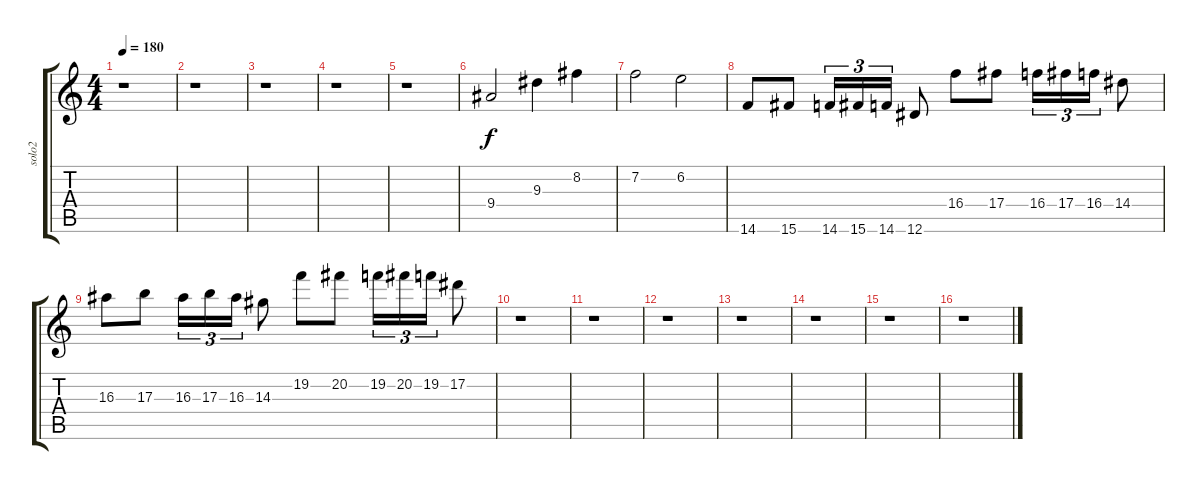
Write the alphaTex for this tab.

\track ("solo2" "solo2") {instrument distortionguitar}
\staff {score tabs}
\tuning (Eb4 Bb3 Gb3 Db3 Ab2 Eb2) {hide}
\ts (4 4)
\tempo 180
\clef g2
\ks c
r.1{dy f} |
r.1 |
r.1 |
r.1 |
r.1 |
9.4.2 9.3.4 8.2.4 |
7.2.2 6.2.2 |
14.6.8 15.6.8 14.6.16{tu (3 2)} 15.6.16{tu (3 2)} 14.6.16{tu (3 2)} 12.6.8 16.4.8 17.4.8 16.4.16{tu (3 2)} 17.4.16{tu (3 2)} 16.4.16{tu (3 2)} 14.4.8 |
16.3.8 17.3.8 16.3.16{tu (3 2)} 17.3.16{tu (3 2)} 16.3.16{tu (3 2)} 14.3.8 19.2.8 20.2.8 19.2.16{tu (3 2)} 20.2.16{tu (3 2)} 19.2.16{tu (3 2)} 17.2.8 |
r.1 |
r.1 |
r.1 |
r.1 |
r.1 |
r.1 |
r.1
